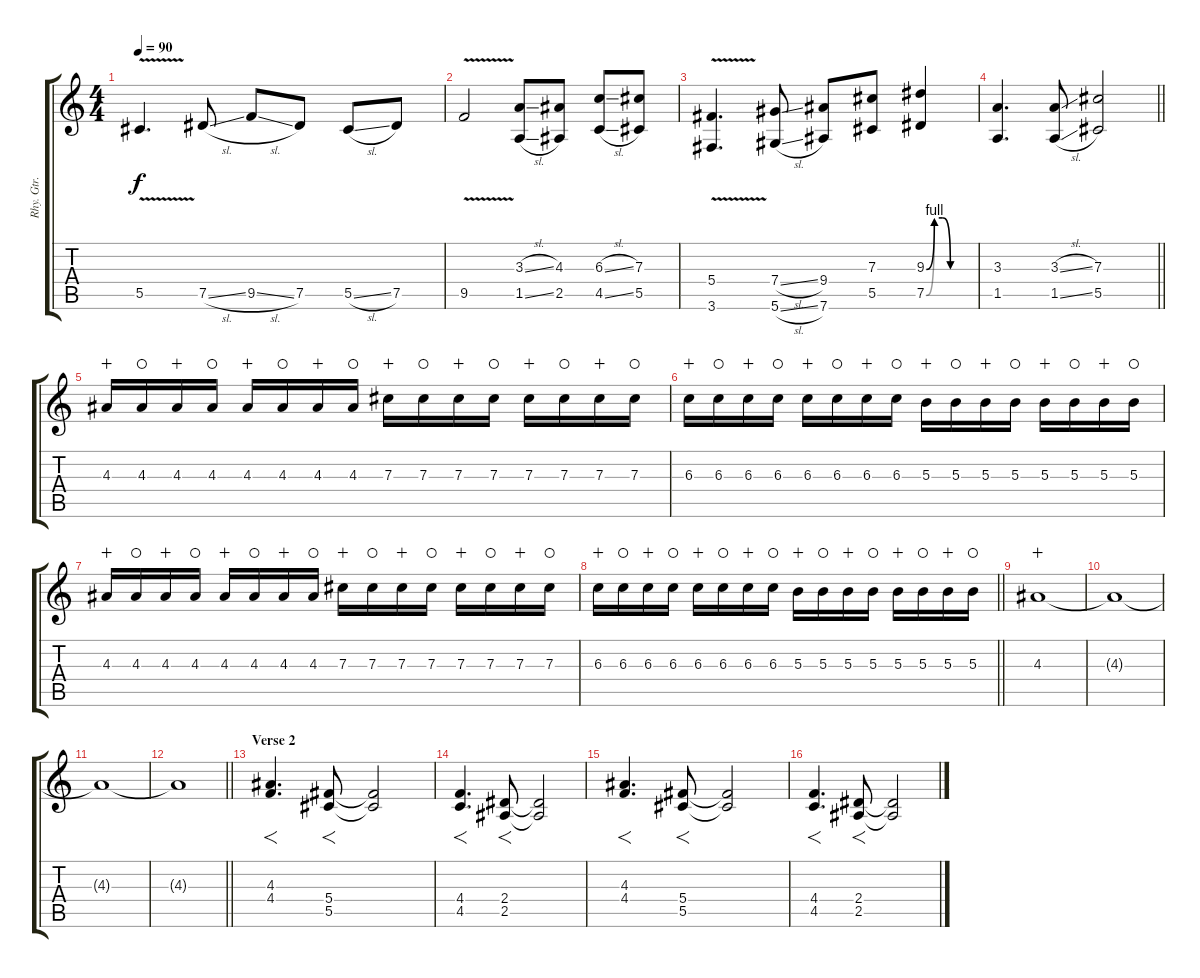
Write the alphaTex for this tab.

\track ("Rhy. Gtr. 2" "Rhy. Gtr. ") {instrument distortionguitar}
\staff {score tabs}
\tuning (Eb4 Bb3 Gb3 Db3 Ab2 Eb2) {hide}
\ts (4 4)
\tempo 90
\clef g2
\ks c
5.5{v}.4{d dy f} 7.5{sl}.8 9.5{sl}.8 7.5.8 5.5{sl}.8 7.5.8 |
9.5{v}.2 (3.3{sl} 1.5{sl}).8 (4.3 2.5).8 (6.3{sl} 4.5{sl}).8 (7.3 5.5).8 |
(5.4 3.6{v}).4{d} (7.4{sl} 5.6{sl}).8 (9.4 7.6).8 (7.3 5.5).8 (9.3{be (custom 0 0 10 4 20 4 30 0 60 0)} 7.5{be (custom 0 0 10 4 20 4 30 0 60 0)}).4 |
\barLineRight lightlight
(3.3 1.5).4{d} (3.3{sl} 1.5{sl}).8 (7.3 5.5).2 |
\section ("" "")
4.3.16{wahc} 4.3.16{waho} 4.3.16{wahc} 4.3.16{waho} 4.3.16{wahc} 4.3.16{waho} 4.3.16{wahc} 4.3.16{waho} 7.3.16{wahc} 7.3.16{waho} 7.3.16{wahc} 7.3.16{waho} 7.3.16{wahc} 7.3.16{waho} 7.3.16{wahc} 7.3.16{waho} |
6.3.16{wahc} 6.3.16{waho} 6.3.16{wahc} 6.3.16{waho} 6.3.16{wahc} 6.3.16{waho} 6.3.16{wahc} 6.3.16{waho} 5.3.16{wahc} 5.3.16{waho} 5.3.16{wahc} 5.3.16{waho} 5.3.16{wahc} 5.3.16{waho} 5.3.16{wahc} 5.3.16{waho} |
4.3.16{wahc} 4.3.16{waho} 4.3.16{wahc} 4.3.16{waho} 4.3.16{wahc} 4.3.16{waho} 4.3.16{wahc} 4.3.16{waho} 7.3.16{wahc} 7.3.16{waho} 7.3.16{wahc} 7.3.16{waho} 7.3.16{wahc} 7.3.16{waho} 7.3.16{wahc} 7.3.16{waho} |
\barLineRight lightlight
6.3.16{wahc} 6.3.16{waho} 6.3.16{wahc} 6.3.16{waho} 6.3.16{wahc} 6.3.16{waho} 6.3.16{wahc} 6.3.16{waho} 5.3.16{wahc} 5.3.16{waho} 5.3.16{wahc} 5.3.16{waho} 5.3.16{wahc} 5.3.16{waho} 5.3.16{wahc} 5.3.16{waho} |
\section ("" "")
4.3.1{wahc} |
4.3{t}.1 |
4.3{t}.1 |
\barLineRight lightlight
4.3{t}.1 |
\section ("" "Verse 2")
(4.3 4.4).4{f d} (5.4 5.5).8{f} (5.4{t} 5.5{t}).2 |
(4.4 4.5).4{f d} (2.4 2.5).8{f} (2.4{t} 2.5{t}).2 |
(4.3 4.4).4{f d} (5.4 5.5).8{f} (5.4{t} 5.5{t}).2 |
(4.4 4.5).4{f d} (2.4 2.5).8{f} (2.4{t} 2.5{t}).2
